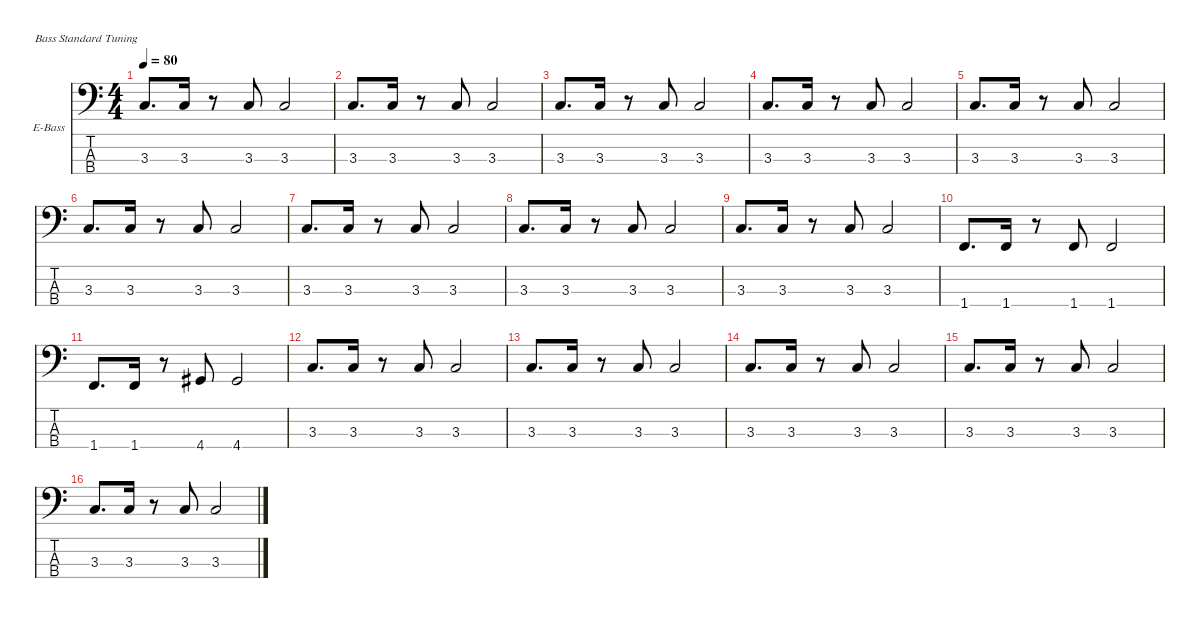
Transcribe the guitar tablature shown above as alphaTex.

\hideDynamics
\bracketExtendMode nobrackets
\firstSystemTrackNameOrientation horizontal
\otherSystemsTrackNameOrientation horizontal
\track ("Bass" "E-Bass") {instrument electricbassfinger}
\staff {score tabs}
\tuning (G2 D2 A1 E1)
\ts (4 4)
\tempo 80
\clef f4
\ks c
3.3.8{d dy f instrument electricbassfinger beam Up} 3.3.16{beam Up} r.8{beam Up} 3.3.8{beam Up} 3.3.2{beam Up} |
3.3.8{d beam Up} 3.3.16{beam Up} r.8{beam Up} 3.3.8{beam Up} 3.3.2{beam Up} |
3.3.8{d beam Up} 3.3.16{beam Up} r.8{beam Up} 3.3.8{beam Up} 3.3.2{beam Up} |
3.3.8{d beam Up} 3.3.16{beam Up} r.8{beam Up} 3.3.8{beam Up} 3.3.2{beam Up} |
3.3.8{d beam Up} 3.3.16{beam Up} r.8{beam Up} 3.3.8{beam Up} 3.3.2{beam Up} |
3.3.8{d beam Up} 3.3.16{beam Up} r.8{beam Up} 3.3.8{beam Up} 3.3.2{beam Up} |
3.3.8{d beam Up} 3.3.16{beam Up} r.8{beam Up} 3.3.8{beam Up} 3.3.2{beam Up} |
3.3.8{d beam Up} 3.3.16{beam Up} r.8{beam Up} 3.3.8{beam Up} 3.3.2{beam Up} |
3.3.8{d beam Up} 3.3.16{beam Up} r.8{beam Up} 3.3.8{beam Up} 3.3.2{beam Up} |
1.4.8{d beam Up} 1.4.16{beam Up} r.8{beam Up} 1.4.8{beam Up} 1.4.2{beam Up} |
1.4.8{d beam Up} 1.4.16{beam Up} r.8{beam Up} 4.4{acc #}.8{beam Up} 4.4{acc #}.2{beam Up} |
3.3.8{d beam Up} 3.3.16{beam Up} r.8{beam Up} 3.3.8{beam Up} 3.3.2{beam Up} |
3.3.8{d beam Up} 3.3.16{beam Up} r.8{beam Up} 3.3.8{beam Up} 3.3.2{beam Up} |
3.3.8{d beam Up} 3.3.16{beam Up} r.8{beam Up} 3.3.8{beam Up} 3.3.2{beam Up} |
3.3.8{d beam Up} 3.3.16{beam Up} r.8{beam Up} 3.3.8{beam Up} 3.3.2{beam Up} |
3.3.8{d beam Up} 3.3.16{beam Up} r.8{beam Up} 3.3.8{beam Up} 3.3.2{beam Up}
